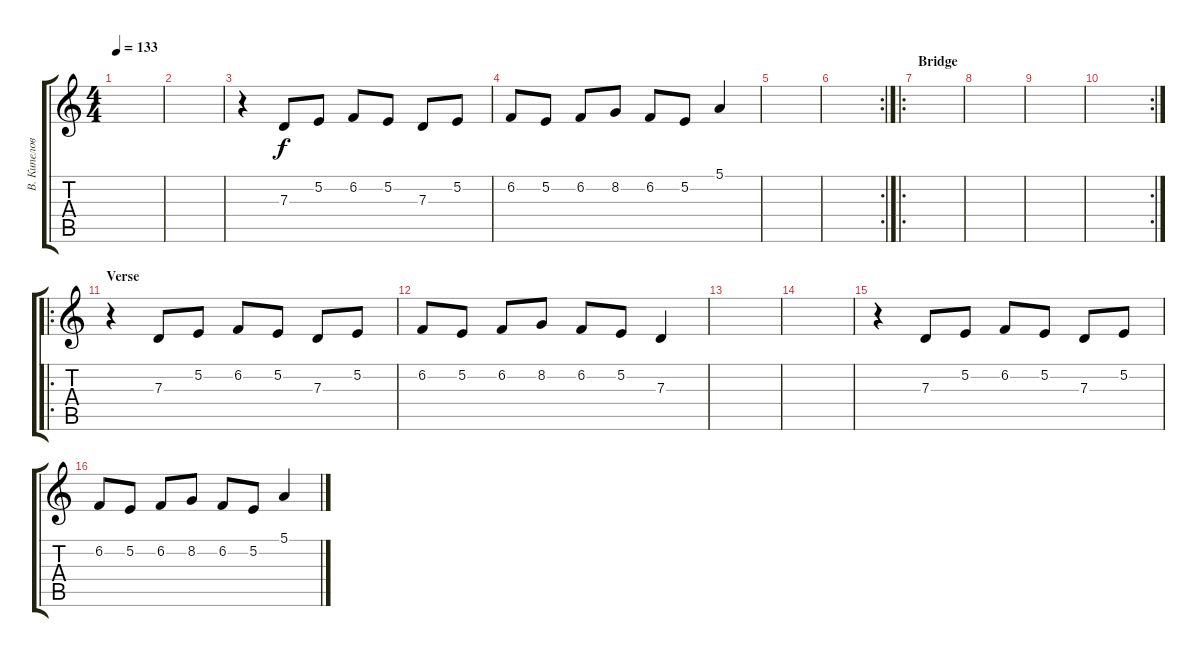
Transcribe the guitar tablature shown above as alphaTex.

\track ("В. Кипелов" "В. Кипелов") {instrument tenorsax}
\staff {score tabs}
\tuning (E4 B3 G3 D3 A2 E2) {hide}
\ts (4 4)
\tempo 133
\clef g2
\ks c
|
|
r.4 7.3.8 5.2.8 6.2.8 5.2.8 7.3.8 5.2.8 |
6.2.8 5.2.8 6.2.8 8.2.8 6.2.8 5.2.8 5.1.4 |
|
\rc 2
|
\ro
\section ("" "Bridge")
|
|
|
\rc 2
|
\ro
\section ("" "Verse")
r.4 7.3.8 5.2.8 6.2.8 5.2.8 7.3.8 5.2.8 |
6.2.8 5.2.8 6.2.8 8.2.8 6.2.8 5.2.8 7.3.4 |
|
|
r.4 7.3.8 5.2.8 6.2.8 5.2.8 7.3.8 5.2.8 |
6.2.8 5.2.8 6.2.8 8.2.8 6.2.8 5.2.8 5.1.4
